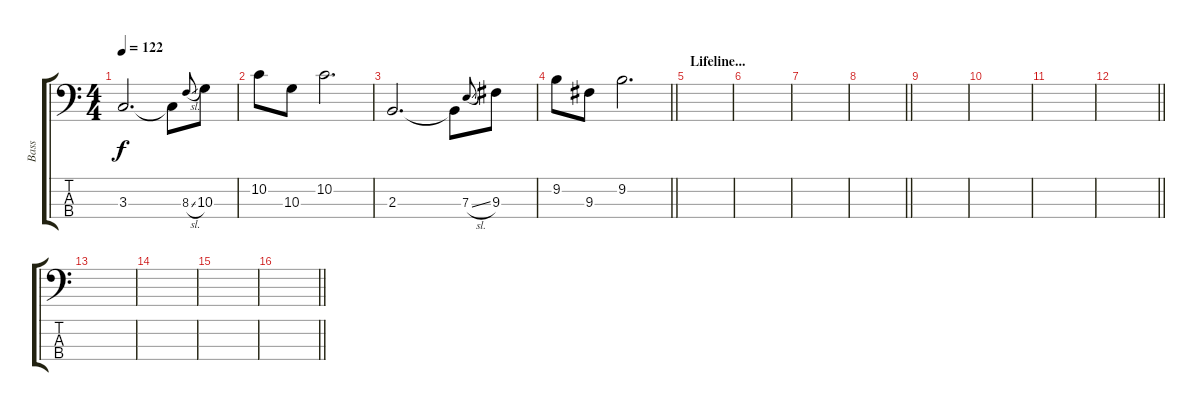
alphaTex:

\track ("Bass" "Bass") {instrument electricbassfinger}
\staff {score tabs}
\tuning (G2 D2 A1 E1) {hide}
\ts (4 4)
\section ("" "")
\tempo 122
\clef f4
\ks c
3.3.2{d dy f} 3.3{t}.8 8.3{sl}.8{gr onbeat} 10.3.8 |
10.2.8 10.3.8 10.2.2{d} |
2.3.2{d} 2.3{t}.8 7.3{sl}.8{gr onbeat} 9.3.8 |
\barLineRight lightlight
9.2.8 9.3.8 9.2.2{d} |
\section ("" "Lifeline...")
|
|
|
\barLineRight lightlight
|
\section ("" "")
|
|
|
\barLineRight lightlight
|
\section ("" "")
|
|
|
\barLineRight lightlight
